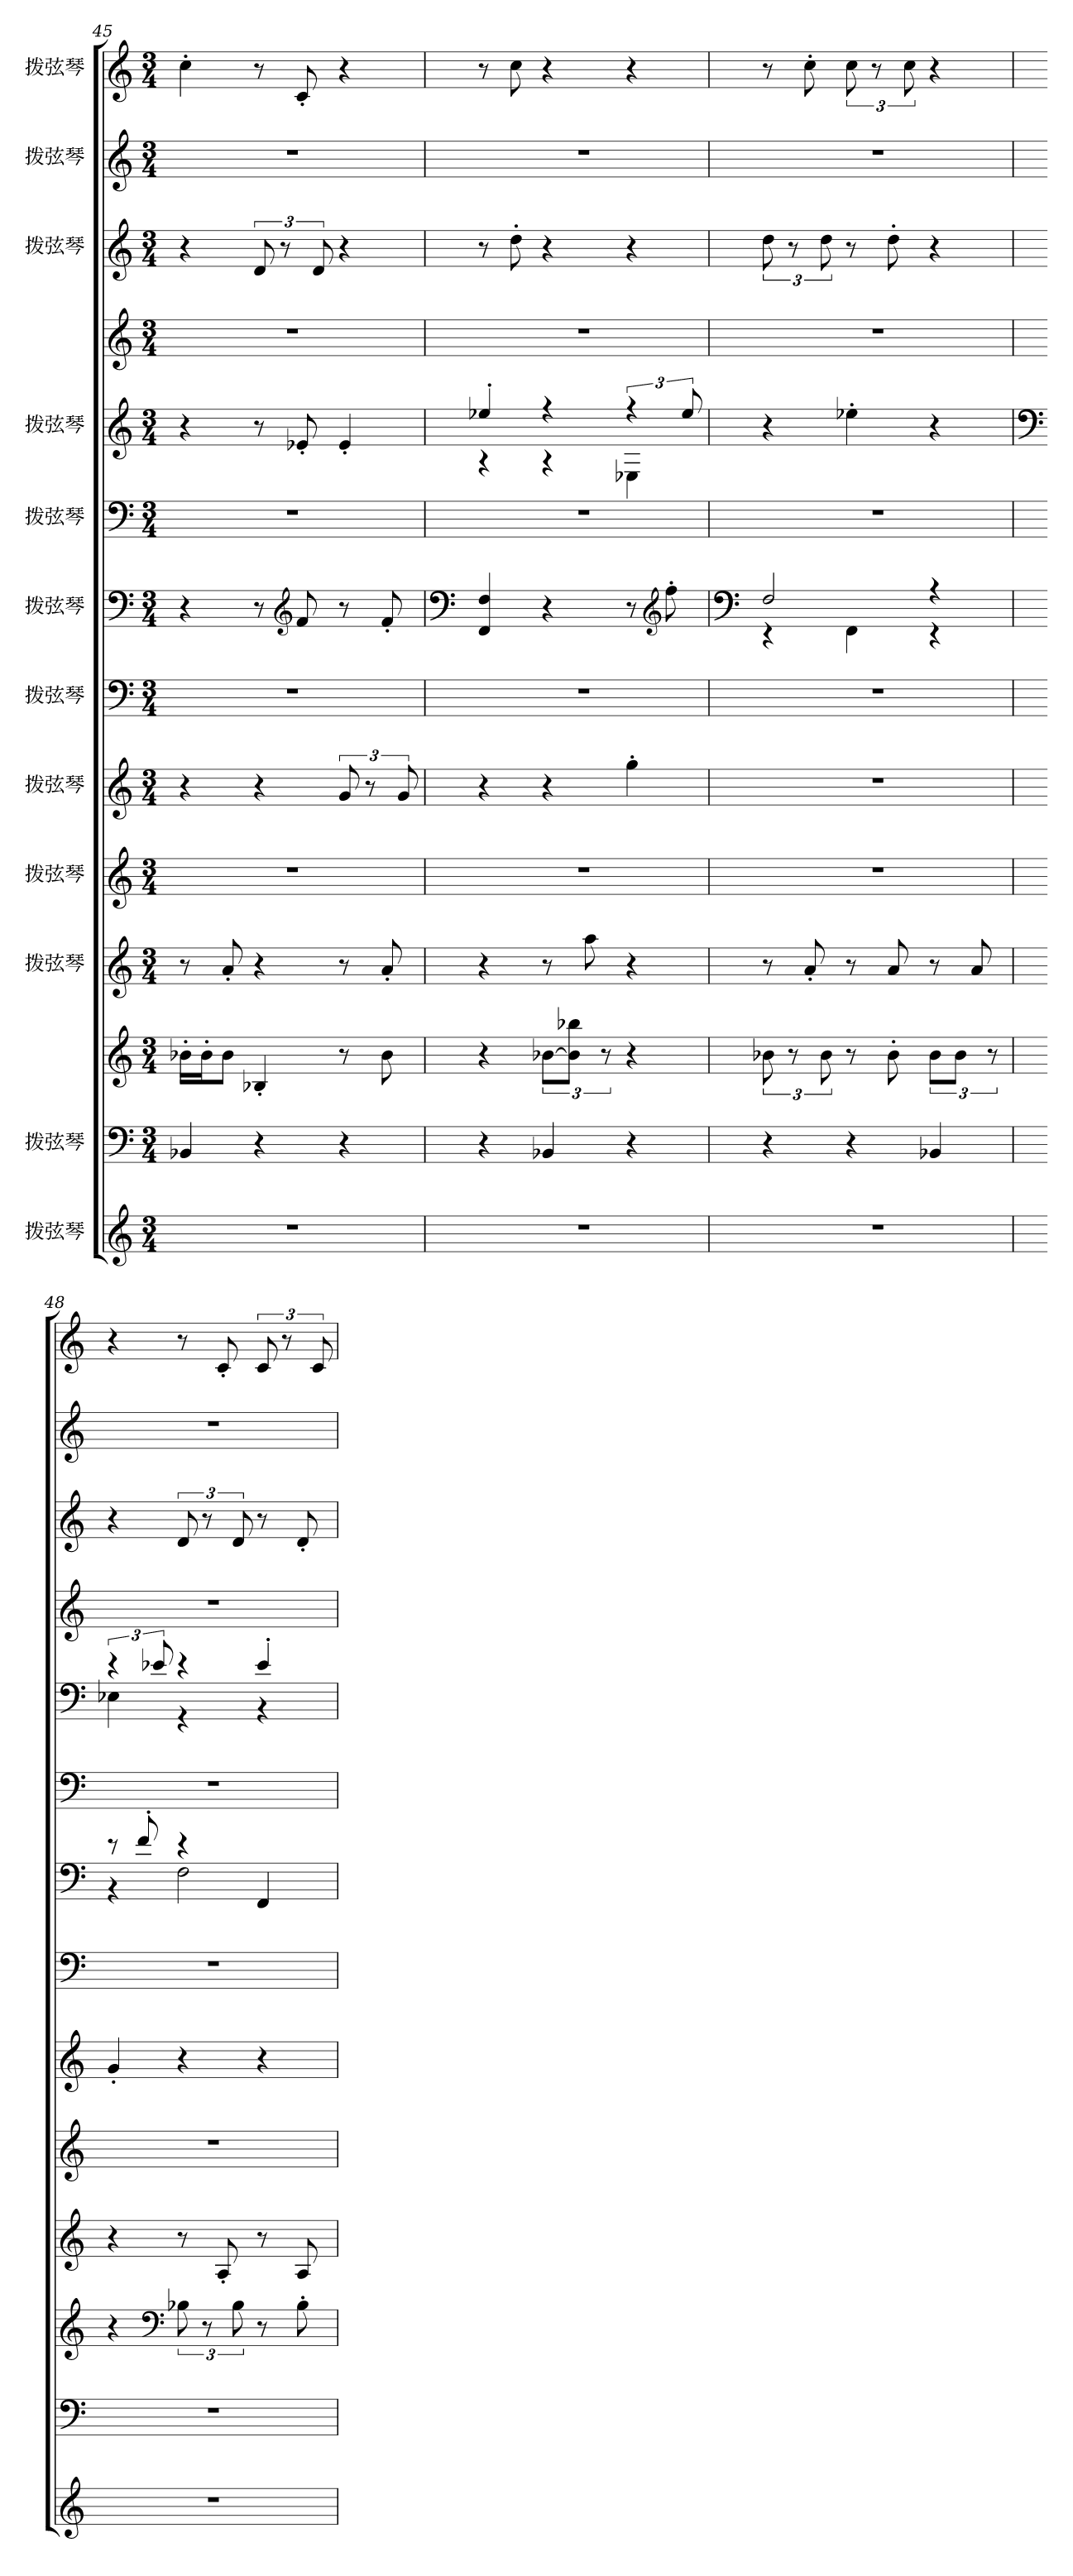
**kern	**kern	**kern	**kern	**kern	**kern	**kern	**kern	**kern	**kern	**kern	**kern	**kern	**kern
*part12	*part11	*part11	*part10	*part9	*part8	*part7	*part6	*part5	*part4	*part4	*part3	*part2	*part1
*staff14	*staff13	*staff12	*staff11	*staff10	*staff9	*staff8	*staff7	*staff6	*staff5	*staff4	*staff3	*staff2	*staff1
*I"拨弦琴	*I"拨弦琴	*	*I"拨弦琴	*I"拨弦琴	*I"拨弦琴	*I"拨弦琴	*I"拨弦琴	*I"拨弦琴	*I"拨弦琴	*	*I"拨弦琴	*I"拨弦琴	*I"拨弦琴
!!LO:PB:g=z
*clefG2	*clefF4	*clefG2	*clefG2	*clefG2	*clefG2	*clefF4	*clefF4	*clefF4	*clefG2	*clefG2	*clefG2	*clefG2	*clefG2
*k[]	*k[]	*k[]	*k[]	*k[]	*k[]	*k[]	*k[]	*k[]	*k[]	*k[]	*k[]	*k[]	*k[]
*M3/4	*M3/4	*M3/4	*M3/4	*M3/4	*M3/4	*M3/4	*M3/4	*M3/4	*M3/4	*M3/4	*M3/4	*M3/4	*M3/4
=45	=45	=45	=45	=45	=45	=45	=45	=45	=45	=45	=45	=45	=45
2.r	4BB-X/	16b-X'\LL	8r	2.r	4r	2.r	4r	2.r	4r	2.r	4r	2.r	4cc'\
.	.	16b-'\J	.	.	.	.	.	.	.	.	.	.	.
.	.	8b-\J	8a'/	.	.	.	.	.	.	.	.	.	.
.	4r	4B-X'/	4r	.	4r	.	8r	.	8r	.	12d/	.	8r
.	.	.	.	.	.	.	.	.	.	.	12r	.	.
*	*	*	*	*	*	*	*clefG2	*	*	*	*	*	*
.	.	.	.	.	.	.	8f/	.	8e-X'/	.	.	.	8c'/
.	.	.	.	.	.	.	.	.	.	.	12d/	.	.
.	4r	8r	8r	.	12g/	.	8r	.	4e-'/	.	4r	.	4r
.	.	.	.	.	12r	.	.	.	.	.	.	.	.
.	.	8b-\	8a'/	.	.	.	8f'/	.	.	.	.	.	.
.	.	.	.	.	12g/	.	.	.	.	.	.	.	.
=46	=46	=46	=46	=46	=46	=46	=46	=46	=46	=46	=46	=46	=46
*	*	*	*	*	*	*	*clefF4	*	*	*	*	*	*
*	*	*	*	*	*	*	*	*	*^	*	*	*	*
2.r	4r	4r	4r	2.r	4r	2.r	4FF/ 4F/	2.r	4ee-X'/	4r	2.r	8r	2.r	8r
.	.	.	.	.	.	.	.	.	.	.	.	8dd'\	.	8cc\
.	4BB-X/	[12b-X\L	8r	.	4r	.	4r	.	4r	4r	.	4r	.	4r
.	.	12b-\] 12bb-X\J	.	.	.	.	.	.	.	.	.	.	.	.
.	.	.	8aa\	.	.	.	.	.	.	.	.	.	.	.
.	.	12r	.	.	.	.	.	.	.	.	.	.	.	.
.	4r	4r	4r	.	4gg'\	.	8r	.	6r	4E-X\	.	4r	.	4r
*	*	*	*	*	*	*	*clefG2	*	*	*	*	*	*	*
.	.	.	.	.	.	.	8ff'\	.	.	.	.	.	.	.
.	.	.	.	.	.	.	.	.	12ee-/	.	.	.	.	.
*	*	*	*	*	*	*	*	*	*v	*v	*	*	*	*
=47	=47	=47	=47	=47	=47	=47	=47	=47	=47	=47	=47	=47	=47
*	*	*	*	*	*	*	*clefF4	*	*	*	*	*	*
*	*	*	*	*	*	*	*^	*	*	*	*	*	*
2.r	4r	12b-X\	8r	2.r	2.r	2.r	2F/	4r	2.r	4r	2.r	12dd\	2.r	8r
.	.	12r	.	.	.	.	.	.	.	.	.	12r	.	.
.	.	.	8a'/	.	.	.	.	.	.	.	.	.	.	8cc'\
.	.	12b-\	.	.	.	.	.	.	.	.	.	12dd\	.	.
.	4r	8r	8r	.	.	.	.	4FF\	.	4ee-X'\	.	8r	.	12cc\
.	.	.	.	.	.	.	.	.	.	.	.	.	.	12r
.	.	8b-'\	8a/	.	.	.	.	.	.	.	.	8dd'\	.	.
.	.	.	.	.	.	.	.	.	.	.	.	.	.	12cc\
.	4BB-X/	12b-\L	8r	.	.	.	4r	4r	.	4r	.	4r	.	4r
.	.	12b-\J	.	.	.	.	.	.	.	.	.	.	.	.
.	.	.	8a/	.	.	.	.	.	.	.	.	.	.	.
.	.	12r	.	.	.	.	.	.	.	.	.	.	.	.
!!LO:PB:g=z
=48	=48	=48	=48	=48	=48	=48	=48	=48	=48	=48	=48	=48	=48	=48
*	*	*	*	*	*	*	*	*	*	*clefF4	*	*	*	*
*	*	*	*	*	*	*	*	*	*	*^	*	*	*	*
2.r	2.r	4r	4r	2.r	4g'/	2.r	8r	4r	2.r	6r	4E-X\	2.r	4r	2.r	4r
.	.	.	.	.	.	.	8f'/	.	.	.	.	.	.	.	.
.	.	.	.	.	.	.	.	.	.	12e-X/	.	.	.	.	.
*	*	*clefF4	*	*	*	*	*	*	*	*	*	*	*	*	*
.	.	12B-X\	8r	.	4r	.	4r	2F\	.	4r	4r	.	12d/	.	8r
.	.	12r	.	.	.	.	.	.	.	.	.	.	12r	.	.
.	.	.	8A'/	.	.	.	.	.	.	.	.	.	.	.	8c'/
.	.	12B-\	.	.	.	.	.	.	.	.	.	.	12d/	.	.
.	.	8r	8r	.	4r	.	4FF/	.	.	4e-'/	4r	.	8r	.	12c/
.	.	.	.	.	.	.	.	.	.	.	.	.	.	.	12r
.	.	8B-'\	8A/	.	.	.	.	.	.	.	.	.	8d'/	.	.
.	.	.	.	.	.	.	.	.	.	.	.	.	.	.	12c/
*	*	*	*	*	*	*	*v	*v	*	*v	*v	*	*	*	*
=	=	=	=	=	=	=	=	=	=	=	=	=	=
*-	*-	*-	*-	*-	*-	*-	*-	*-	*-	*-	*-	*-	*-
